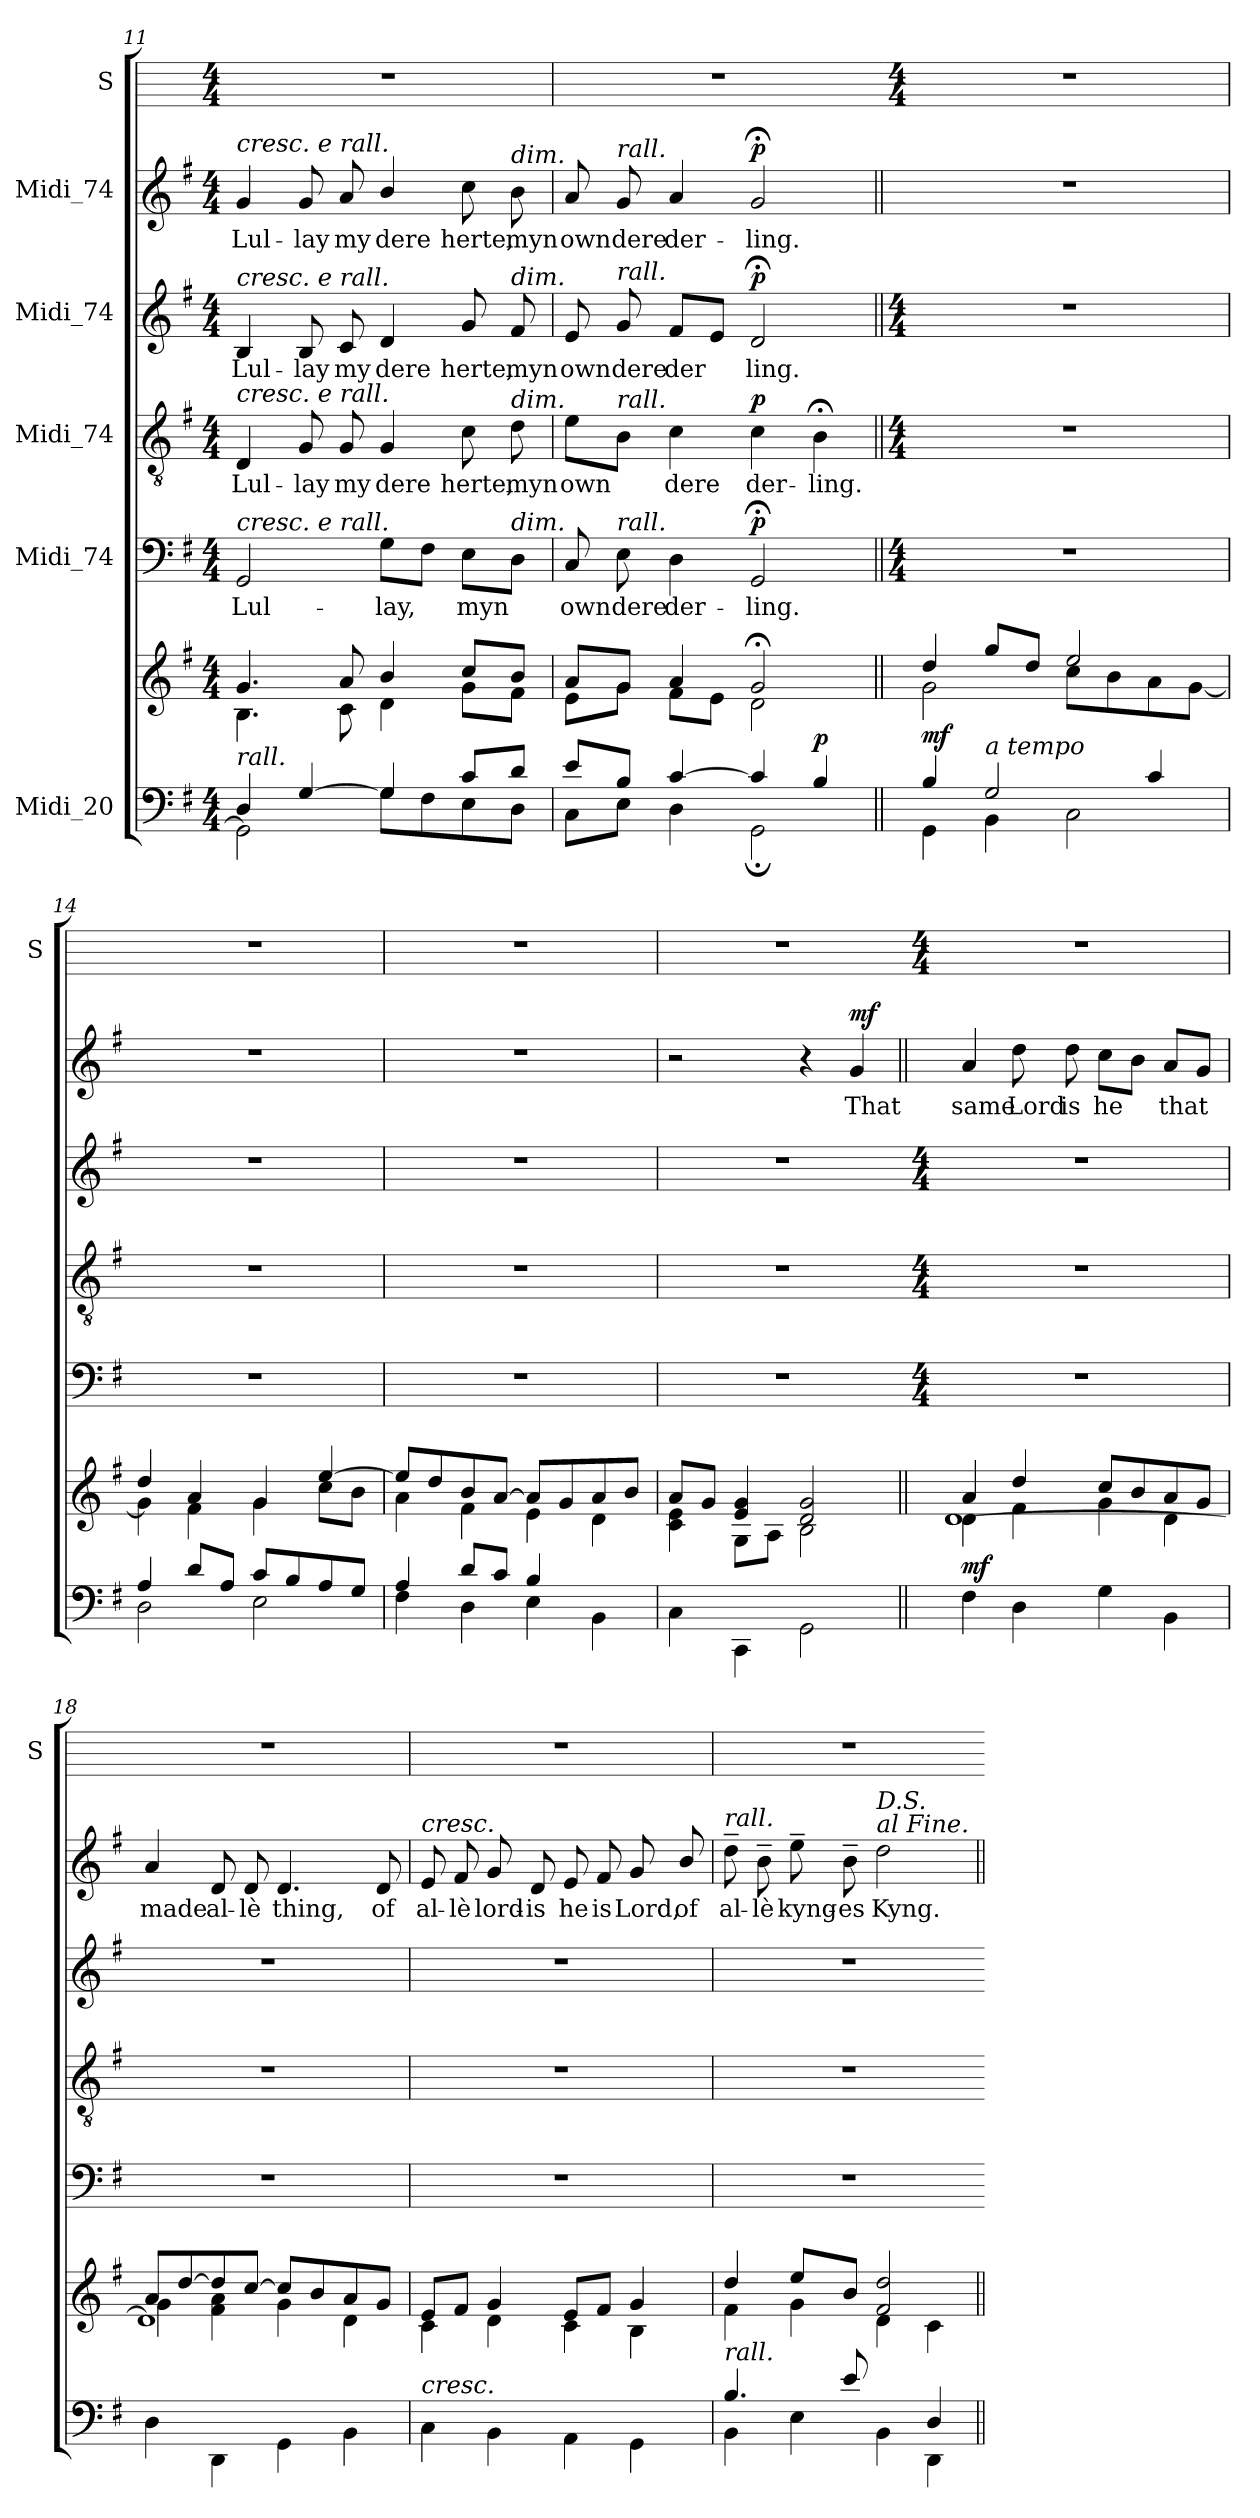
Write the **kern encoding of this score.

**kern	**kern	**dynam	**kern	**text	**dynam	**kern	**text	**dynam	**kern	**text	**dynam	**kern	**text	**dynam	**kern
*part6	*part6	*part6	*part5	*part5	*part5	*part4	*part4	*part4	*part3	*part3	*part3	*part2	*part2	*part2	*part1
*staff7	*staff6	*staff6/7	*staff5	*staff5	*staff5	*staff4	*staff4	*staff4	*staff3	*staff3	*staff3	*staff2	*staff2	*staff2	*staff1
*I"Midi_20	*	*	*I"Midi_74	*	*	*I"Midi_74	*	*	*I"Midi_74	*	*	*I"Midi_74	*	*	*I"S
*	*	*	*	*	*	*	*	*	*	*	*	*	*	*	*I'S
*clefF4	*clefG2	*	*clefF4	*	*	*clefGv2	*	*	*clefG2	*	*	*clefG2	*	*	*
*k[f#]	*k[f#]	*	*k[f#]	*	*	*k[f#]	*	*	*k[f#]	*	*	*k[f#]	*	*	*
*G:	*G:	*	*G:	*	*	*G:	*	*	*G:	*	*	*G:	*	*	*
*M4/4	*M4/4	*	*M4/4	*	*	*M4/4	*	*	*M4/4	*	*	*M4/4	*	*	*M4/4
=11	=11	=11	=11	=11	=11	=11	=11	=11	=11	=11	=11	=11	=11	=11	=11
*^	*^	*	*	*	*	*	*	*	*	*	*	*	*	*	*
!	!	!	!	!	!	!	!	!	!	!	!	!	!	!LO:TX:a:i:t=cresc. e rall.	!	!	!
!	!	!	!	!	!	!	!	!	!	!	!LO:TX:a:i:t=cresc. e rall.	!	!	!	!	!	!
!	!	!	!	!	!	!	!	!LO:TX:a:i:t=cresc. e rall.	!	!	!	!	!	!	!	!	!
!	!	!	!	!	!LO:TX:a:i:t=cresc. e rall.	!	!	!	!	!	!	!	!	!	!	!	!
!LO:TX:a:i:t=rall.	!	!	!	!	!	!	!	!	!	!	!	!	!	!	!	!	!
!	!	!	!	!	!	!LO:LY:b	!	!	!LO:LY:b	!	!	!LO:LY:b	!	!	!LO:LY:b	!	!
4D/	2GG\]	4.g/	4.B\	.	2GG	Lul-	.	4D	Lul-	.	4B	Lul-	.	4g	Lul-	.	1r
!	!	!	!	!	!	!	!	!	!LO:LY:b	!	!	!LO:LY:b	!	!	!LO:LY:b	!	!
[4G/	.	.	.	.	.	.	.	8G	-lay	.	8B	-lay	.	8g	-lay	.	.
!	!	!	!	!	!	!	!	!	!LO:LY:b	!	!	!LO:LY:b	!	!	!LO:LY:b	!	!
.	.	8a/	8c\	.	.	.	.	8G	my	.	8c	my	.	8a	my	.	.
!	!	!	!	!	!	!LO:LY:b	!	!	!LO:LY:b	!	!	!LO:LY:b	!	!	!LO:LY:b	!	!
4G/]	8G\L	4b/	4d\	.	8GL	-lay,	.	4G	dere	.	4d	dere	.	4b/	dere	.	.
.	8F#\	.	.	.	8F#J	.	.	.	.	.	.	.	.	.	.	.	.
!	!	!	!	!	!	!LO:LY:b	!	!	!LO:LY:b	!	!	!LO:LY:b	!	!	!LO:LY:b	!	!
8c/L	8E\	8cc/L	8g\L	.	8EL	myn	.	8c	herte,	.	8g	herte,	.	8cc	herte,	.	.
!	!	!	!	!	!	!	!	!	!	!	!	!	!	!LO:TX:a:i:t=dim.	!	!	!
!	!	!	!	!	!	!	!	!	!	!	!LO:TX:a:i:t=dim.	!	!	!	!	!	!
!	!	!	!	!	!	!	!	!LO:TX:a:i:t=dim.	!	!	!	!	!	!	!	!	!
!	!	!	!	!	!LO:TX:a:i:t=dim.	!	!	!	!	!	!	!	!	!	!	!	!
!	!	!	!	!	!	!	!	!	!LO:LY:b	!	!	!LO:LY:b	!	!	!LO:LY:b	!	!
8d/J	8D\J	8b/J	8f#\J	.	8DJ	.	.	8d	myn	.	8f#	myn	.	8b	myn	.	.
=12	=12	=12	=12	=12	=12	=12	=12	=12	=12	=12	=12	=12	=12	=12	=12	=12	=12
!	!	!	!	!	!	!LO:LY:b	!	!	!LO:LY:b	!	!	!LO:LY:b	!	!	!LO:LY:b	!	!
8e/L	8C\L	8a/L	8e\L	.	8C	own	.	8eL	own	.	8e	own	.	8a	own	.	1r
!	!	!	!	!	!	!	!	!	!	!	!	!	!	!LO:TX:a:i:t=rall.	!	!	!
!	!	!	!	!	!	!	!	!	!	!	!LO:TX:a:i:t=rall.	!	!	!	!	!	!
!	!	!	!	!	!	!	!	!LO:TX:a:i:t=rall.	!	!	!	!	!	!	!	!	!
!	!	!	!	!	!LO:TX:a:i:t=rall.	!	!	!	!	!	!	!	!	!	!	!	!
!	!	!	!	!	!	!LO:LY:b	!	!	!	!	!	!LO:LY:b	!	!	!LO:LY:b	!	!
8B/J	8E\J	8g/J	8g\J	.	8E	dere	.	8BJ	.	.	8g	dere	.	8g	dere	.	.
!	!	!	!	!	!	!LO:LY:b	!	!	!LO:LY:b	!	!	!LO:LY:b	!	!	!LO:LY:b	!	!
[4c/	4D\	4a/	8f#\L	.	4D	der-	.	4c	dere	.	8f#L	der	.	4a	der-	.	.
.	.	.	8e\J	.	.	.	.	.	.	.	8eJ	.	.	.	.	.	.
!	!	!	!	!	!	!LO:LY:b	!LO:DY:a	!	!LO:LY:b	!LO:DY:a	!	!LO:LY:b	!LO:DY:a	!	!LO:LY:b	!LO:DY:a	!
4c/]	2GG;\	2g;</	2d\	.	2GG;<	-ling.	p	4c	der-	p	2d;<	ling.	p	2g;<	-ling.	p	.
!	!	!	!	!LO:DY:a=2	!	!	!	!	!LO:LY:b	!	!	!	!	!	!	!	!
4B/	.	.	.	p	.	.	.	4B;<	-ling.	.	.	.	.	.	.	.	.
!!LO:LB:g=z
=13||	=13||	=13||	=13||	=13	=13||	=13	=13	=13||	=13	=13	=13||	=13	=13	=13||	=13	=13	=13
*	*	*	*	*	*M4/4	*	*	*M4/4	*	*	*M4/4	*	*	*	*	*	*M4/4
!	!	!	!	!LO:DY:a=2	!	!	!	!	!	!	!	!	!	!	!	!	!
4B/	4GG\	4dd/	2g\	mf	1r	.	.	1r	.	.	1r	.	.	1r	.	.	1r
!LO:TX:a:i:t=a tempo	!	!	!	!	!	!	!	!	!	!	!	!	!	!	!	!	!
2G/	4BB\	8gg/L	.	.	.	.	.	.	.	.	.	.	.	.	.	.	.
.	.	8dd/J	.	.	.	.	.	.	.	.	.	.	.	.	.	.	.
.	2C\	2ee/	8cc\L	.	.	.	.	.	.	.	.	.	.	.	.	.	.
.	.	.	8b\	.	.	.	.	.	.	.	.	.	.	.	.	.	.
4c/	.	.	8a\	.	.	.	.	.	.	.	.	.	.	.	.	.	.
.	.	.	[8g\J	.	.	.	.	.	.	.	.	.	.	.	.	.	.
=14	=14	=14	=14	=14	=14	=14	=14	=14	=14	=14	=14	=14	=14	=14	=14	=14	=14
4A/	2D\	4dd/	4g\]	.	1r	.	.	1r	.	.	1r	.	.	1r	.	.	1r
8d/L	.	4a/	4f#\	.	.	.	.	.	.	.	.	.	.	.	.	.	.
8A/J	.	.	.	.	.	.	.	.	.	.	.	.	.	.	.	.	.
8c/L	2E\	4g/	4g\	.	.	.	.	.	.	.	.	.	.	.	.	.	.
8B/	.	.	.	.	.	.	.	.	.	.	.	.	.	.	.	.	.
8A/	.	[4ee/	8cc\L	.	.	.	.	.	.	.	.	.	.	.	.	.	.
8G/J	.	.	8b\J	.	.	.	.	.	.	.	.	.	.	.	.	.	.
=15	=15	=15	=15	=15	=15	=15	=15	=15	=15	=15	=15	=15	=15	=15	=15	=15	=15
4A/	4F#\	8ee/L]	4a\	.	1r	.	.	1r	.	.	1r	.	.	1r	.	.	1r
.	.	8dd/	.	.	.	.	.	.	.	.	.	.	.	.	.	.	.
8d/L	4D\	8b/	4f#\	.	.	.	.	.	.	.	.	.	.	.	.	.	.
8c/J	.	[8a/J	.	.	.	.	.	.	.	.	.	.	.	.	.	.	.
4B/	4E\	8a/L]	4e\	.	.	.	.	.	.	.	.	.	.	.	.	.	.
.	.	8g/	.	.	.	.	.	.	.	.	.	.	.	.	.	.	.
4ryy	4BB\	8a/	4d\	.	.	.	.	.	.	.	.	.	.	.	.	.	.
.	.	8b/J	.	.	.	.	.	.	.	.	.	.	.	.	.	.	.
=16	=16	=16	=16	=16	=16	=16	=16	=16	=16	=16	=16	=16	=16	=16	=16	=16	=16
1ryy	4C\	8a/L	4c\ 4e\	.	1r	.	.	1r	.	.	1r	.	.	2r	.	.	1r
.	.	8g/J	.	.	.	.	.	.	.	.	.	.	.	.	.	.	.
.	4CC\	4e/ 4g/	8G\L	.	.	.	.	.	.	.	.	.	.	.	.	.	.
.	.	.	8A\J	.	.	.	.	.	.	.	.	.	.	.	.	.	.
.	2GG\	2d/ 2g/	2B\	.	.	.	.	.	.	.	.	.	.	4r	.	.	.
!	!	!	!	!	!	!	!	!	!	!	!	!	!	!	!LO:LY:b	!LO:DY:a	!
.	.	.	.	.	.	.	.	.	.	.	.	.	.	4g	That	mf	.
*	*	*v	*v	*	*	*	*	*	*	*	*	*	*	*	*	*	*
!!LO:LB:g=z
=17||	=17||	=17||	=17	=17	=17	=17	=17	=17	=17	=17	=17	=17	=17||	=17	=17	=17
*	*	*	*	*M4/4	*	*	*M4/4	*	*	*M4/4	*	*	*	*	*	*M4/4
*	*	*^	*	*	*	*	*	*	*	*	*	*	*	*	*	*
*	*	*	*^	*	*	*	*	*	*	*	*	*	*	*	*	*	*
!	!	!	!	!	!LO:DY:a=2	!	!	!	!	!	!	!	!	!	!	!LO:LY:b	!	!
1ryy	4F#\	4a/	4d\	[1d\	mf	1r	.	.	1r	.	.	1r	.	.	4a	same	.	1r
!	!	!	!	!	!	!	!	!	!	!	!	!	!	!	!	!LO:LY:b	!	!
.	4D\	4dd/	4f#\	.	.	.	.	.	.	.	.	.	.	.	8dd	Lord	.	.
!	!	!	!	!	!	!	!	!	!	!	!	!	!	!	!	!LO:LY:b	!	!
.	.	.	.	.	.	.	.	.	.	.	.	.	.	.	8dd	is	.	.
!	!	!	!	!	!	!	!	!	!	!	!	!	!	!	!	!LO:LY:b	!	!
.	4G\	8cc/L	4g\	.	.	.	.	.	.	.	.	.	.	.	8ccL	he	.	.
.	.	8b/	.	.	.	.	.	.	.	.	.	.	.	.	8bJ	.	.	.
!	!	!	!	!	!	!	!	!	!	!	!	!	!	!	!	!LO:LY:b	!	!
.	4BB\	8a/	4d\	.	.	.	.	.	.	.	.	.	.	.	8aL	that	.	.
.	.	8g/J	.	.	.	.	.	.	.	.	.	.	.	.	8gJ	.	.	.
=18	=18	=18	=18	=18	=18	=18	=18	=18	=18	=18	=18	=18	=18	=18	=18	=18	=18	=18
!	!	!	!	!	!	!	!	!	!	!	!	!	!	!	!	!LO:LY:b	!	!
1ryy	4D\	8a/L	4g\	1d\]	.	1r	.	.	1r	.	.	1r	.	.	4a	made	.	1r
.	.	[8dd/	.	.	.	.	.	.	.	.	.	.	.	.	.	.	.	.
!	!	!	!	!	!	!	!	!	!	!	!	!	!	!	!	!LO:LY:b	!	!
.	4DD\	8dd/]	4f#\ 4a\	.	.	.	.	.	.	.	.	.	.	.	8d	al-	.	.
!	!	!	!	!	!	!	!	!	!	!	!	!	!	!	!	!LO:LY:b	!	!
.	.	[8cc/J	.	.	.	.	.	.	.	.	.	.	.	.	8d	-lè	.	.
!	!	!	!	!	!	!	!	!	!	!	!	!	!	!	!	!LO:LY:b	!	!
.	4GG\	8cc/L]	4g\	.	.	.	.	.	.	.	.	.	.	.	4.d	thing,	.	.
.	.	8b/	.	.	.	.	.	.	.	.	.	.	.	.	.	.	.	.
.	4BB\	8a/	4d\	.	.	.	.	.	.	.	.	.	.	.	.	.	.	.
!	!	!	!	!	!	!	!	!	!	!	!	!	!	!	!	!LO:LY:b	!	!
.	.	8g/J	.	.	.	.	.	.	.	.	.	.	.	.	8d	of	.	.
=19	=19	=19	=19	=19	=19	=19	=19	=19	=19	=19	=19	=19	=19	=19	=19	=19	=19	=19
!	!	!	!	!	!	!	!	!	!	!	!	!	!	!	!LO:TX:a:i:t=cresc.	!	!	!
!LO:TX:a:i:t=cresc.	!	!	!	!	!	!	!	!	!	!	!	!	!	!	!	!	!	!
!	!	!	!	!	!	!	!	!	!	!	!	!	!	!	!	!LO:LY:b	!	!
1ryy	4C\	8e/L	1ryy	4c\	.	1r	.	.	1r	.	.	1r	.	.	8e	al-	.	1r
!	!	!	!	!	!	!	!	!	!	!	!	!	!	!	!	!LO:LY:b	!	!
.	.	8f#/J	.	.	.	.	.	.	.	.	.	.	.	.	8f#	-lè	.	.
!	!	!	!	!	!	!	!	!	!	!	!	!	!	!	!	!LO:LY:b	!	!
.	4BB\	4g/	.	4d\	.	.	.	.	.	.	.	.	.	.	8g	lord-	.	.
!	!	!	!	!	!	!	!	!	!	!	!	!	!	!	!	!LO:LY:b	!	!
.	.	.	.	.	.	.	.	.	.	.	.	.	.	.	8d	-is	.	.
!	!	!	!	!	!	!	!	!	!	!	!	!	!	!	!	!LO:LY:b	!	!
.	4AA\	8e/L	.	4c\	.	.	.	.	.	.	.	.	.	.	8e	he	.	.
!	!	!	!	!	!	!	!	!	!	!	!	!	!	!	!	!LO:LY:b	!	!
.	.	8f#/J	.	.	.	.	.	.	.	.	.	.	.	.	8f#	is	.	.
!	!	!	!	!	!	!	!	!	!	!	!	!	!	!	!	!LO:LY:b	!	!
.	4GG\	4g/	.	4B\	.	.	.	.	.	.	.	.	.	.	8g	Lord,	.	.
!	!	!	!	!	!	!	!	!	!	!	!	!	!	!	!	!LO:LY:b	!	!
.	.	.	.	.	.	.	.	.	.	.	.	.	.	.	8b/	of	.	.
=20	=20	=20	=20	=20	=20	=20	=20	=20	=20	=20	=20	=20	=20	=20	=20	=20	=20	=20
!	!	!	!	!	!	!	!	!	!	!	!	!	!	!	!LO:TX:a:i:t=rall.	!	!	!
!LO:TX:a:i:t=rall.	!	!	!	!	!	!	!	!	!	!	!	!	!	!	!	!	!	!
!	!	!	!	!	!	!	!	!	!	!	!	!	!	!	!	!LO:LY:b	!	!
4.B/	4BB\	4dd/	1ryy	4f#\	.	1r	.	.	1r	.	.	1r	.	.	8dd~	al-	.	1r
!	!	!	!	!	!	!	!	!	!	!	!	!	!	!	!	!LO:LY:b	!	!
.	.	.	.	.	.	.	.	.	.	.	.	.	.	.	8b~	-lè	.	.
!	!	!	!	!	!	!	!	!	!	!	!	!	!	!	!	!LO:LY:b	!	!
.	4E\	8ee/L	.	4g\	.	.	.	.	.	.	.	.	.	.	8ee~	kyng-	.	.
!	!	!	!	!	!	!	!	!	!	!	!	!	!	!	!	!LO:LY:b	!	!
8e/	.	8b/J	.	.	.	.	.	.	.	.	.	.	.	.	8b~	-es	.	.
!	!	!	!	!	!	!	!	!	!	!	!	!	!	!	!LO:TX:a:i:t=D.S.\nal Fine.	!	!	!
!	!	!	!	!	!	!	!	!	!	!	!	!	!	!	!	!LO:LY:b	!	!
4ryy	4BB\	2f#/ 2dd/	.	4d\	.	.	.	.	.	.	.	.	.	.	2dd	Kyng.	.	.
4D/	4DD\	.	.	4c\	.	.	.	.	.	.	.	.	.	.	.	.	.	.
*v	*v	*	*	*	*	*	*	*	*	*	*	*	*	*	*	*	*	*
*	*v	*v	*v	*	*	*	*	*	*	*	*	*	*	*	*	*	*
=||	=||	=	=	=	=	=	=	=	=	=	=	=||	=	=	=
*-	*-	*-	*-	*-	*-	*-	*-	*-	*-	*-	*-	*-	*-	*-	*-
